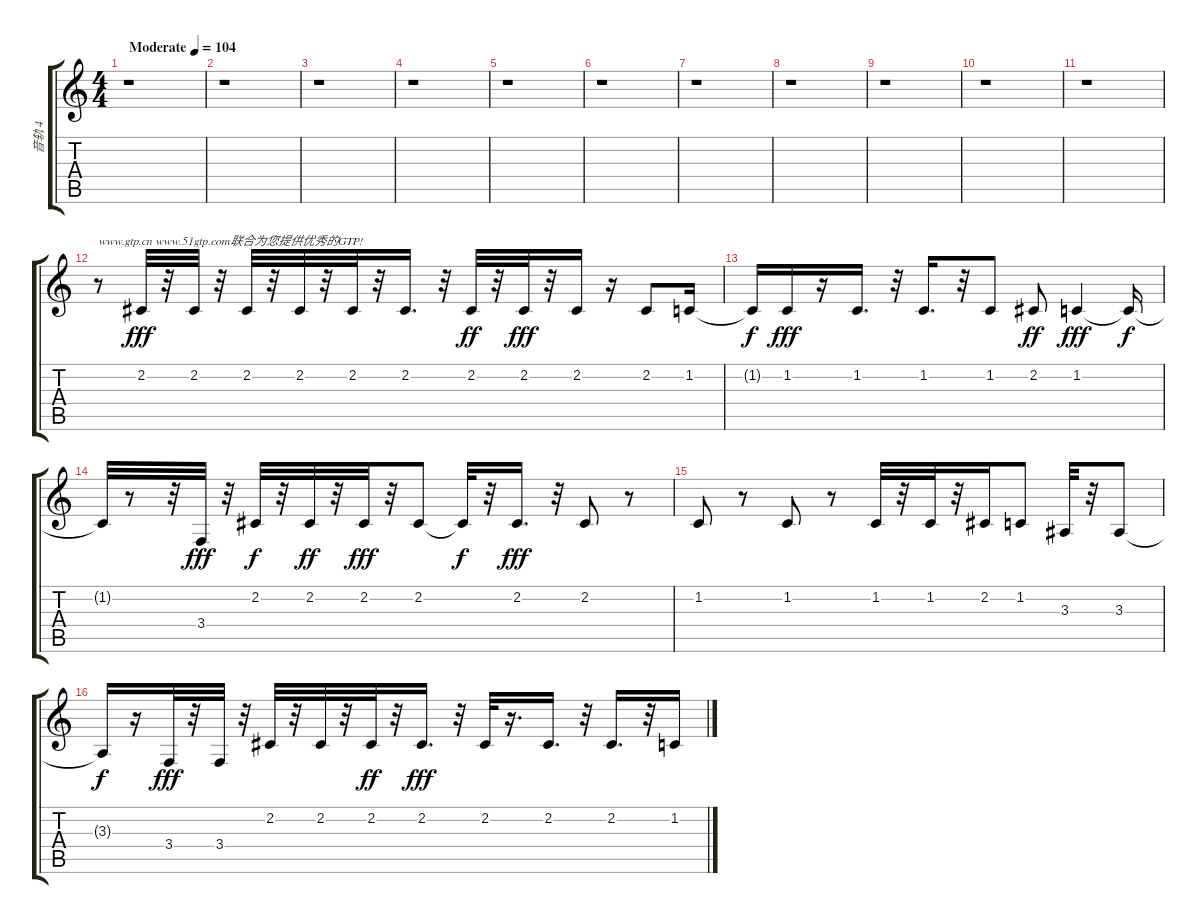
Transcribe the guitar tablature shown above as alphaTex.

\track ("音轨 4" "音轨 4") {instrument tenorsax}
\staff {score tabs}
\tuning (E4 B3 G3 D3 A2 E2) {hide}
\ts (4 4)
\tempo (104 "Moderate")
\clef g2
\ks c
r.1{dy fff instrument tenorsax} |
r.1 |
r.1 |
r.1 |
r.1 |
r.1 |
r.1 |
r.1 |
r.1 |
r.1 |
r.1 |
r.8{txt "www.gtp.cn www.51gtp.com联合为您提供优秀的GTP!"} 2.2.32 r.32 2.2.32 r.32 2.2.32 r.32 2.2.32 r.32 2.2.32 r.32 2.2.16{d} r.32 2.2.32{dy ff} r.32 2.2.32{dy fff} r.32 2.2.16 r.16 2.2.8 1.2.16 |
1.2{t}.16{dy f} 1.2.16{dy fff} r.16 1.2.16{d} r.32 1.2.16{d} r.32 1.2.8 2.2.8{dy ff} 1.2.4{dy fff} 1.2{t}.16{dy f} |
1.2{t}.32 r.8 r.32 3.4.32{dy fff} r.32 2.2.32{dy f} r.32 2.2.32{dy ff} r.32 2.2.32{dy fff} r.32 2.2.8 2.2{t}.32{dy f} r.32 2.2.16{d dy fff} r.32 2.2.8 r.8 |
1.2.8 r.8 1.2.8 r.8 1.2.32 r.32 1.2.32 r.32 2.2.16 1.2.8 3.3.32 r.32 3.3.8 |
3.3{t}.16{dy f} r.16 3.4.32{dy fff} r.32 3.4.32 r.32 2.2.32 r.32 2.2.32 r.32 2.2.32{dy ff} r.32 2.2.16{d dy fff} r.32 2.2.32 r.16{d} 2.2.16{d} r.32 2.2.16{d} r.32 1.2.16
